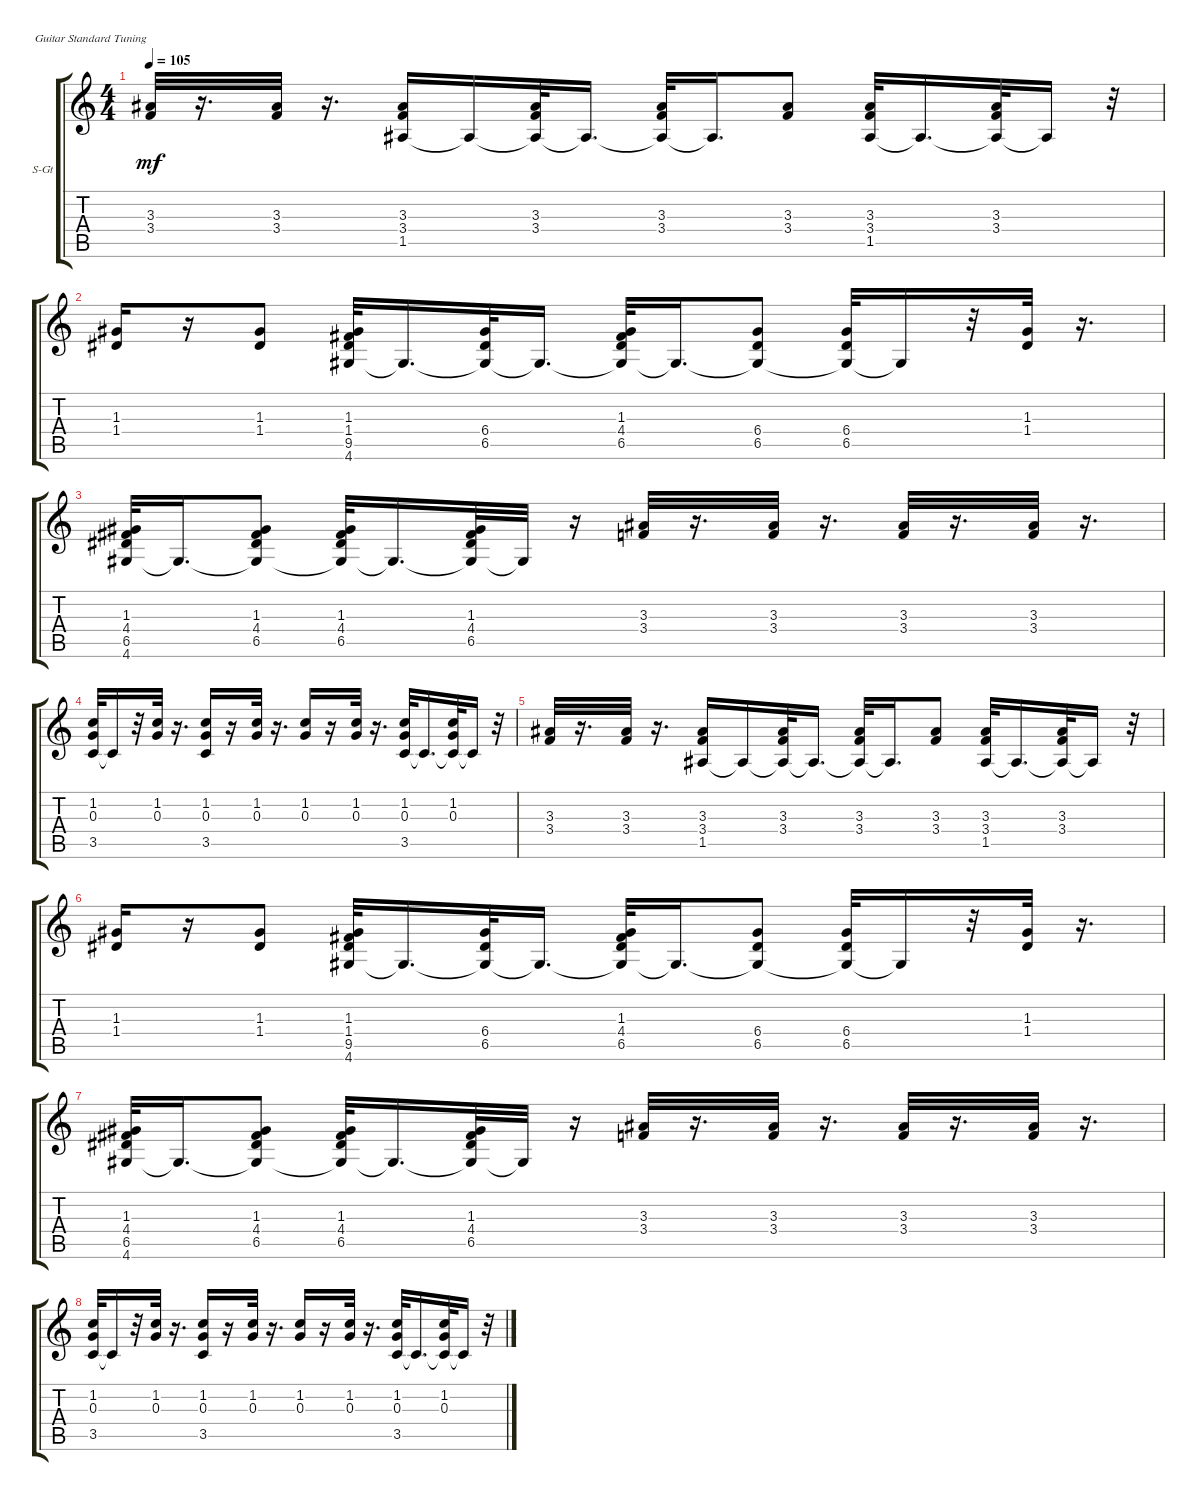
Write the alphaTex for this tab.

\bracketExtendMode groupsimilarinstruments
\firstSystemTrackNameOrientation horizontal
\otherSystemsTrackNameOrientation horizontal
\track ("Rolling in the deep" "S-Gt") {instrument acousticguitarsteel}
\staff {score tabs}
\tuning (E4 B3 G3 D3 A2 E2)
\ts (4 4)
\tempo 105
\clef g2
\ks c
(3.4 3.3).32{dy mf} r.16{d} (3.4 3.3).32 r.16{d} (1.5 3.4 3.3).16 1.5{t}.16 (1.5{t} 3.4 3.3).32 1.5{t}.16{d} (1.5{t} 3.4 3.3).32 1.5{t}.16{d} (3.4 3.3).8 (1.5 3.4 3.3).32 1.5{t}.16{d} (1.5{t} 3.4 3.3).32 1.5{t}.16 r.32 |
(1.4 1.3).16 r.16 (1.4 1.3).8 (4.6 1.4 9.5 1.3).32 4.6{t}.16{d} (4.6{t} 6.5 6.4).32 4.6{t}.16{d} (4.6{t} 6.5 4.4 1.3).32 4.6{t}.16{d} (4.6{t} 6.5 6.4).8 (4.6{t} 6.5 6.4).32 4.6{t}.16 r.32 (1.4 1.3).32 r.16{d} |
(4.6 6.5 4.4 1.3).32 4.6{t}.16{d} (4.6{t} 6.5 4.4 1.3).8 (4.6{t} 6.5 4.4 1.3).32 4.6{t}.16{d} (4.6{t} 6.5 4.4 1.3).32 4.6{t}.32 r.16 (3.4 3.3).32 r.16{d} (3.4 3.3).32 r.16{d} (3.4 3.3).32 r.16{d} (3.4 3.3).32 r.16{d} |
(3.5 0.3 1.2).32 3.5{t}.16 r.32 (0.3 1.2).32 r.16{d} (3.5 0.3 1.2).16 r.16 (0.3 1.2).32 r.16{d} (0.3 1.2).16 r.16 (0.3 1.2).32 r.16{d} (3.5 0.3 1.2).32 3.5{t}.16{d} (3.5{t} 0.3 1.2).32 3.5{t}.16 r.32 |
(3.4 3.3).32 r.16{d} (3.4 3.3).32 r.16{d} (1.5 3.4 3.3).16 1.5{t}.16 (1.5{t} 3.4 3.3).32 1.5{t}.16{d} (1.5{t} 3.4 3.3).32 1.5{t}.16{d} (3.4 3.3).8 (1.5 3.4 3.3).32 1.5{t}.16{d} (1.5{t} 3.4 3.3).32 1.5{t}.16 r.32 |
(1.4 1.3).16 r.16 (1.4 1.3).8 (4.6 1.4 9.5 1.3).32 4.6{t}.16{d} (4.6{t} 6.5 6.4).32 4.6{t}.16{d} (4.6{t} 6.5 4.4 1.3).32 4.6{t}.16{d} (4.6{t} 6.5 6.4).8 (4.6{t} 6.5 6.4).32 4.6{t}.16 r.32 (1.4 1.3).32 r.16{d} |
(4.6 6.5 4.4 1.3).32 4.6{t}.16{d} (4.6{t} 6.5 4.4 1.3).8 (4.6{t} 6.5 4.4 1.3).32 4.6{t}.16{d} (4.6{t} 6.5 4.4 1.3).32 4.6{t}.32 r.16 (3.4 3.3).32 r.16{d} (3.4 3.3).32 r.16{d} (3.4 3.3).32 r.16{d} (3.4 3.3).32 r.16{d} |
(3.5 0.3 1.2).32 3.5{t}.16 r.32 (0.3 1.2).32 r.16{d} (3.5 0.3 1.2).16 r.16 (0.3 1.2).32 r.16{d} (0.3 1.2).16 r.16 (0.3 1.2).32 r.16{d} (3.5 0.3 1.2).32 3.5{t}.16{d} (3.5{t} 0.3 1.2).32 3.5{t}.16 r.32
